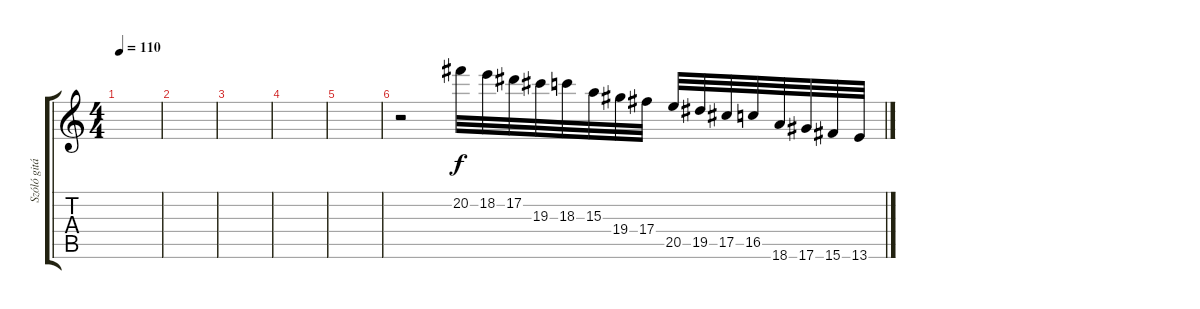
\track ("Szóló gitár" "Szóló gitá") {instrument distortionguitar}
\staff {score tabs}
\tuning (Eb4 Bb3 Gb3 Db3 Ab2 Eb2) {hide}
\ts (4 4)
\tempo 110
\clef g2
\ks c
|
|
|
|
|
r.2{volume 8} 20.2.32 18.2.32 17.2.32 19.3.32 18.3.32 15.3.32 19.4.32 17.4.32 20.5.32 19.5.32 17.5.32 16.5.32 18.6.32 17.6.32 15.6.32 13.6.32
